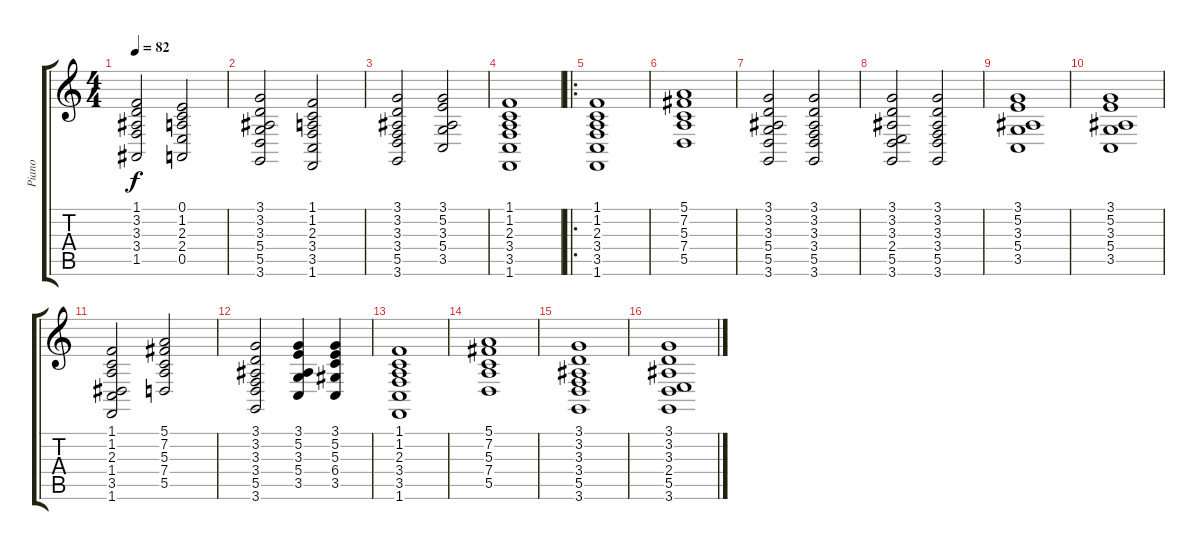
\track ("Piano" "Piano") {instrument acousticgrandpiano}
\staff {score tabs}
\tuning (E4 B3 G3 D3 A2 E2) {hide}
\ts (4 4)
\tempo 82
\clef g2
\ks c
(1.1 3.2 3.3 3.4 1.5).2{dy f instrument acousticgrandpiano} (0.1 1.2 2.3 2.4 0.5).2 |
(3.1 3.2 3.3 5.4 5.5 3.6).2 (1.1 1.2 2.3 3.4 3.5 1.6).2 |
(3.1 3.2 3.3 3.4 5.5 3.6).2 (3.1 5.2 3.3 5.4 3.5).2 |
(1.1 1.2 2.3 3.4 3.5 1.6).1 |
\ro
(1.1 1.2 2.3 3.4 3.5 1.6).1 |
(5.1 7.2 5.3 7.4 5.5).1 |
(3.1 3.2 3.3 5.4 5.5 3.6).2 (3.1 3.2 3.3 3.4 5.5 3.6).2 |
(3.1 3.2 3.3 2.4 5.5 3.6).2 (3.1 3.2 3.3 3.4 5.5 3.6).2 |
(3.1 5.2 3.3 5.4 3.5).1 |
(3.1 5.2 3.3 5.4 3.5).1 |
(1.1 1.2 2.3 1.4 3.5 1.6).2 (5.1 7.2 5.3 7.4 5.5).2 |
(3.1 3.2 3.3 3.4 5.5 3.6).2 (3.1 5.2 3.3 5.4 3.5).4 (3.1 5.2 5.3 6.4 3.5).4 |
(1.1 1.2 2.3 3.4 3.5 1.6).1 |
(5.1 7.2 5.3 7.4 5.5).1 |
(3.1 3.2 3.3 3.4 5.5 3.6).1 |
(3.1 3.2 3.3 2.4 5.5 3.6).1
